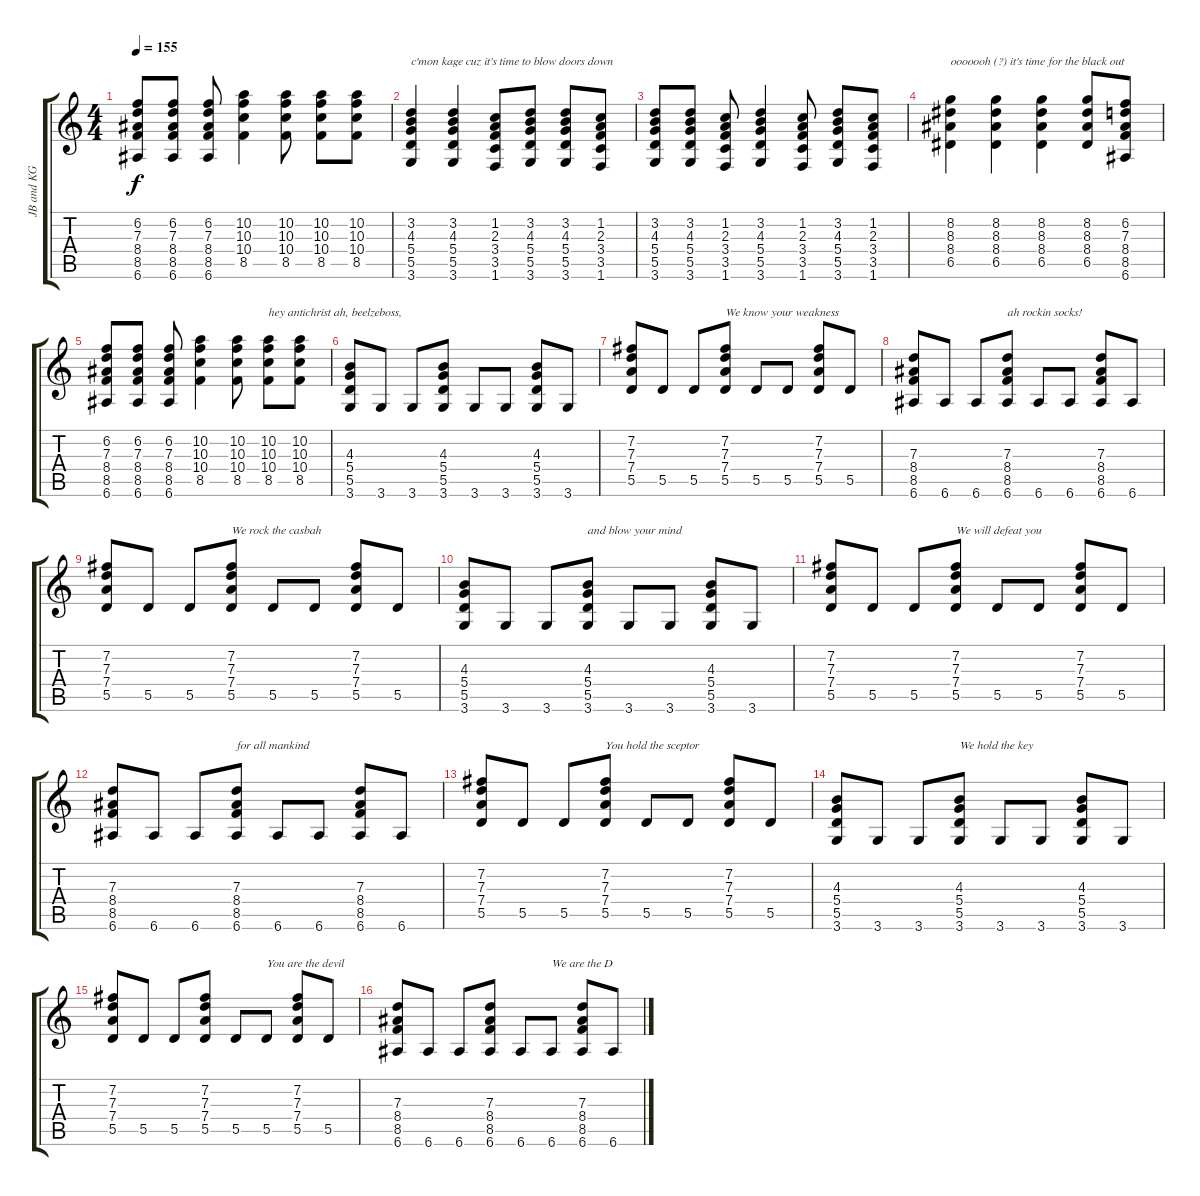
\track ("JB and KG" "JB and KG") {instrument acousticguitarsteel}
\staff {score tabs}
\tuning (E4 B3 G3 D3 A2 E2) {hide}
\ts (4 4)
\tempo 155
\clef g2
\ks c
(6.2 7.3 8.4 8.5 6.6).8{dy f} (6.2 7.3 8.4 8.5 6.6).8 (6.2 7.3 8.4 8.5 6.6).8 (10.2 10.3 10.4 8.5).4 (10.2 10.3 10.4 8.5).8 (10.2 10.3 10.4 8.5).8 (10.2 10.3 10.4 8.5).8 |
(3.2 4.3 5.4 5.5 3.6).4{txt "c'mon kage cuz it's time to blow doors down"} (3.2 4.3 5.4 5.5 3.6).4 (1.2 2.3 3.4 3.5 1.6).8 (3.2 4.3 5.4 5.5 3.6).8 (3.2 4.3 5.4 5.5 3.6).8 (1.2 2.3 3.4 3.5 1.6).8 |
(3.2 4.3 5.4 5.5 3.6).8 (3.2 4.3 5.4 5.5 3.6).8 (1.2 2.3 3.4 3.5 1.6).8 (3.2 4.3 5.4 5.5 3.6).4 (1.2 2.3 3.4 3.5 1.6).8 (3.2 4.3 5.4 5.5 3.6).8 (1.2 2.3 3.4 3.5 1.6).8 |
(8.2 8.3 8.4 6.5).4{txt "ooooooh (?) it's time for the black out"} (8.2 8.3 8.4 6.5).4 (8.2 8.3 8.4 6.5).4 (8.2 8.3 8.4 6.5).8 (6.2 7.3 8.4 8.5 6.6).8 |
(6.2 7.3 8.4 8.5 6.6).8 (6.2 7.3 8.4 8.5 6.6).8 (6.2 7.3 8.4 8.5 6.6).8 (10.2 10.3 10.4 8.5).4 (10.2 10.3 10.4 8.5).8 (10.2 10.3 10.4 8.5).8{txt "hey antichrist ah, beelzeboss,"} (10.2 10.3 10.4 8.5).8 |
(4.3 5.4 5.5 3.6).8 3.6.8 3.6.8 (4.3 5.4 5.5 3.6).8 3.6.8 3.6.8 (4.3 5.4 5.5 3.6).8 3.6.8 |
(7.2 7.3 7.4 5.5).8 5.5.8 5.5.8 (7.2 7.3 7.4 5.5).8{txt "We know your weakness"} 5.5.8 5.5.8 (7.2 7.3 7.4 5.5).8 5.5.8 |
(7.3 8.4 8.5 6.6).8 6.6.8 6.6.8 (7.3 8.4 8.5 6.6).8{txt "ah rockin socks!"} 6.6.8 6.6.8 (7.3 8.4 8.5 6.6).8 6.6.8 |
(7.2 7.3 7.4 5.5).8 5.5.8 5.5.8 (7.2 7.3 7.4 5.5).8{txt "We rock the casbah"} 5.5.8 5.5.8 (7.2 7.3 7.4 5.5).8 5.5.8 |
(4.3 5.4 5.5 3.6).8 3.6.8 3.6.8 (4.3 5.4 5.5 3.6).8{txt "and blow your mind"} 3.6.8 3.6.8 (4.3 5.4 5.5 3.6).8 3.6.8 |
(7.2 7.3 7.4 5.5).8 5.5.8 5.5.8 (7.2 7.3 7.4 5.5).8{txt "We will defeat you"} 5.5.8 5.5.8 (7.2 7.3 7.4 5.5).8 5.5.8 |
(7.3 8.4 8.5 6.6).8 6.6.8 6.6.8 (7.3 8.4 8.5 6.6).8{txt "for all mankind"} 6.6.8 6.6.8 (7.3 8.4 8.5 6.6).8 6.6.8 |
(7.2 7.3 7.4 5.5).8 5.5.8 5.5.8 (7.2 7.3 7.4 5.5).8{txt "You hold the sceptor"} 5.5.8 5.5.8 (7.2 7.3 7.4 5.5).8 5.5.8 |
(4.3 5.4 5.5 3.6).8 3.6.8 3.6.8 (4.3 5.4 5.5 3.6).8{txt "We hold the key"} 3.6.8 3.6.8 (4.3 5.4 5.5 3.6).8 3.6.8 |
(7.2 7.3 7.4 5.5).8 5.5.8 5.5.8 (7.2 7.3 7.4 5.5).8 5.5.8 5.5.8{txt "You are the devil"} (7.2 7.3 7.4 5.5).8 5.5.8 |
(7.3 8.4 8.5 6.6).8 6.6.8 6.6.8 (7.3 8.4 8.5 6.6).8 6.6.8 6.6.8{txt "We are the D"} (7.3 8.4 8.5 6.6).8 6.6.8
